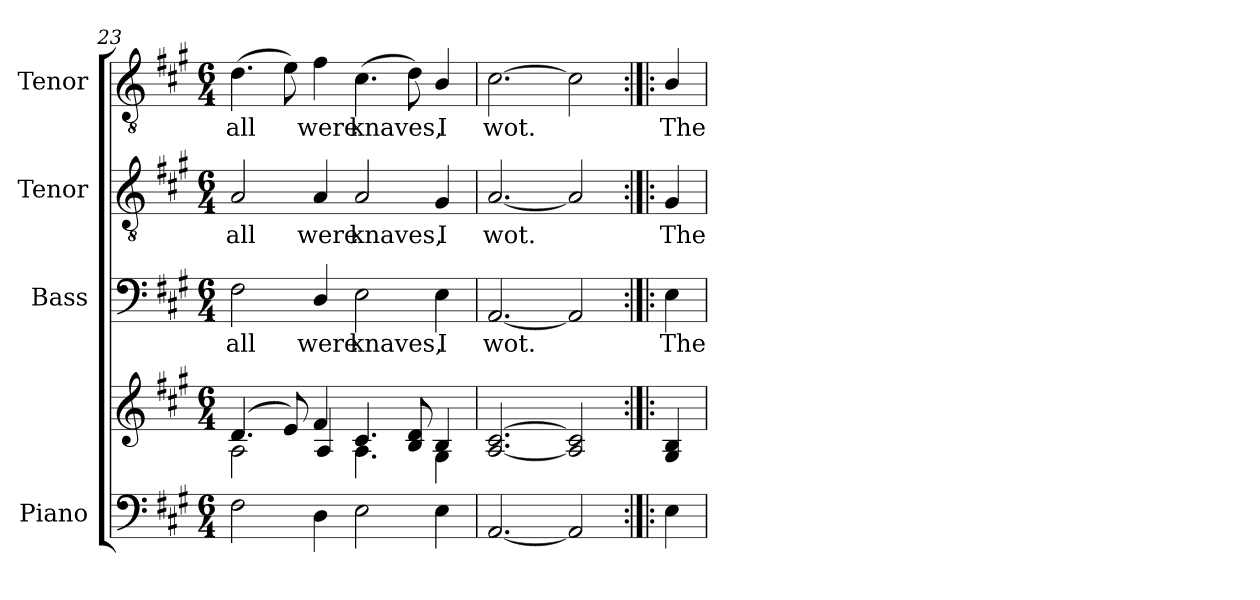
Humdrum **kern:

**kern	**kern	**kern	**text	**kern	**text	**kern	**text
*part4	*part4	*part3	*part3	*part2	*part2	*part1	*part1
*staff5	*staff4	*staff3	*staff3	*staff2	*staff2	*staff1	*staff1
*I"Piano	*	*I"Bass	*	*I"Tenor	*	*I"Tenor	*
*I'Pno.	*	*I'B.	*	*I'T.	*	*I'T.	*
*clefF4	*clefG2	*clefF4	*	*clefGv2	*	*clefGv2	*
*	*	*	*	*ITrd7c12	*	*ITrd7c12	*
*k[f#c#g#]	*k[f#c#g#]	*k[f#c#g#]	*	*k[f#c#g#]	*	*k[f#c#g#]	*
*A:	*A:	*A:	*	*A:	*	*A:	*
*M6/4	*M6/4	*M6/4	*	*M6/4	*	*M6/4	*
=23	=23	=23	=23	=23	=23	=23	=23
*	*^	*	*	*	*	*	*
!	!	!	!	!LO:LY:b:color=#000000	!	!	!	!
!	!	!	!	!	!	!LO:LY:b:color=#000000	!	!
!	!	!	!	!	!	!	!	!LO:LY:b:color=#000000
2F#i\	(4.di/	2Ai\	2F#i\	all	2AAi/	all	(4.Di\	all
.	8ei/)	.	.	.	.	.	8Ei\)	.
!	!	!	!	!LO:LY:b:color=#000000	!	!	!	!
!	!	!	!	!	!	!LO:LY:b:color=#000000	!	!
!	!	!	!	!	!	!	!	!LO:LY:b:color=#000000
4Di\	4f#i/	4Ai/	4Di/	were	4AAi/	were	4F#i\	were
!	!	!	!	!LO:LY:b:color=#000000	!	!	!	!
!	!	!	!	!	!	!LO:LY:b:color=#000000	!	!
!	!	!	!	!	!	!	!	!LO:LY:b:color=#000000
2Ei\	4.c#i/	4.Ai\	2Ei\	knaves,	2AAi/	knaves,	(4.C#i\	knaves,
.	8Bi/ 8di	8ryy	.	.	.	.	8Di\)	.
!	!	!	!	!LO:LY:b:color=#000000	!	!	!	!
!	!	!	!	!	!	!LO:LY:b:color=#000000	!	!
!	!	!	!	!	!	!	!	!LO:LY:b:color=#000000
4Ei\	4Bi/	4G#i\	4Ei\	I	4GG#i/	I	4BBi/	I
*	*v	*v	*	*	*	*	*	*
=24	=24	=24	=24	=24	=24	=24	=24
*	*^	*	*	*	*	*	*
!	!	!	!	!LO:LY:b:color=#000000	!	!	!	!
*	*v	*v	*	*	*	*	*	*
*	*^	*	*	*	*	*	*
!	!	!	!	!	!	!LO:LY:b:color=#000000	!	!
*	*v	*v	*	*	*	*	*	*
*	*^	*	*	*	*	*	*
!	!	!	!	!	!	!	!	!LO:LY:b:color=#000000
*	*v	*v	*	*	*	*	*	*
[2.AAi/	[2.Ai/ [2.c#i	[2.AAi/	wot.	[2.AAi/	wot.	[2.C#i\	wot.
2AAi/]	2Ai/] 2c#i]	2AAi/]	.	2AAi/]	.	2C#i\]	.
!!LO:PB:g=z
=24:|!|:	=24:|!|:	=24:|!|:	=24:|!|:	=24:|!|:	=24:|!|:	=24:|!|:	=24:|!|:
!	!	!	!LO:LY:b:color=#000000	!	!	!	!
!	!	!	!	!	!LO:LY:b:color=#000000	!	!
!	!	!	!	!	!	!	!LO:LY:b:color=#000000
4Ei\	4G#i/ 4Bi	4Ei\	The	4GG#i/	The	4BBi/	The
=	=	=	=	=	=	=	=
*-	*-	*-	*-	*-	*-	*-	*-
